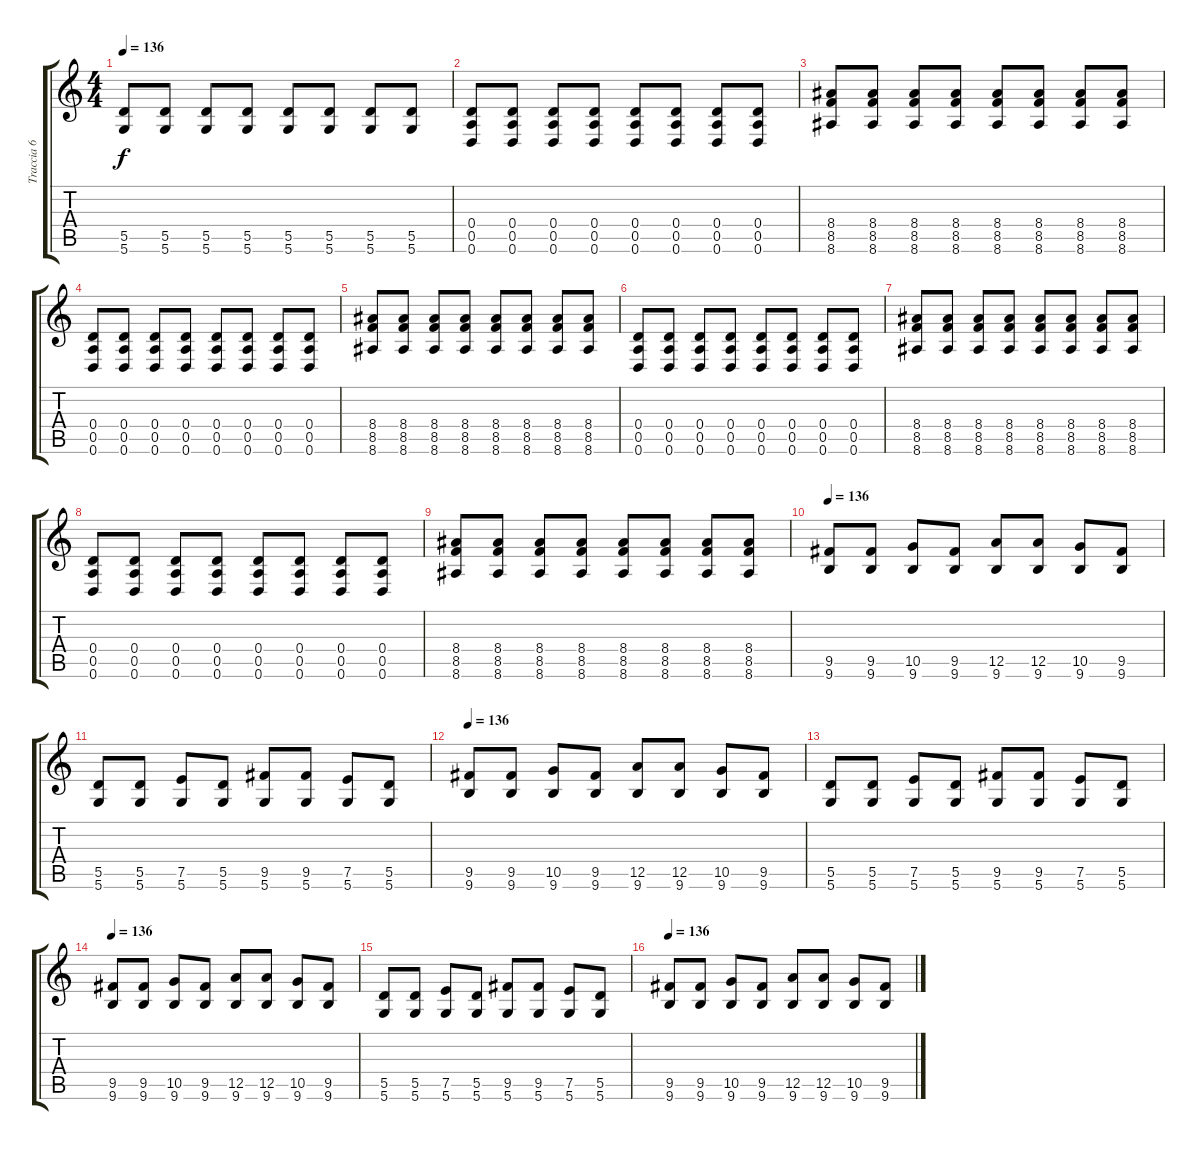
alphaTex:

\track ("Traccia 6" "Traccia 6") {instrument overdrivenguitar}
\staff {score tabs}
\tuning (E4 B3 G3 D3 A2 D2) {hide}
\ts (4 4)
\tempo 136
\clef g2
\ks c
(5.5 5.6).8{dy f} (5.5 5.6).8 (5.5 5.6).8 (5.5 5.6).8 (5.5 5.6).8 (5.5 5.6).8 (5.5 5.6).8 (5.5 5.6).8 |
(0.4 0.5 0.6).8 (0.4 0.5 0.6).8 (0.4 0.5 0.6).8 (0.4 0.5 0.6).8 (0.4 0.5 0.6).8 (0.4 0.5 0.6).8 (0.4 0.5 0.6).8 (0.4 0.5 0.6).8 |
(8.4 8.5 8.6).8 (8.4 8.5 8.6).8 (8.4 8.5 8.6).8 (8.4 8.5 8.6).8 (8.4 8.5 8.6).8 (8.4 8.5 8.6).8 (8.4 8.5 8.6).8 (8.4 8.5 8.6).8 |
(0.4 0.5 0.6).8 (0.4 0.5 0.6).8 (0.4 0.5 0.6).8 (0.4 0.5 0.6).8 (0.4 0.5 0.6).8 (0.4 0.5 0.6).8 (0.4 0.5 0.6).8 (0.4 0.5 0.6).8 |
(8.4 8.5 8.6).8 (8.4 8.5 8.6).8 (8.4 8.5 8.6).8 (8.4 8.5 8.6).8 (8.4 8.5 8.6).8 (8.4 8.5 8.6).8 (8.4 8.5 8.6).8 (8.4 8.5 8.6).8 |
(0.4 0.5 0.6).8 (0.4 0.5 0.6).8 (0.4 0.5 0.6).8 (0.4 0.5 0.6).8 (0.4 0.5 0.6).8 (0.4 0.5 0.6).8 (0.4 0.5 0.6).8 (0.4 0.5 0.6).8 |
(8.4 8.5 8.6).8 (8.4 8.5 8.6).8 (8.4 8.5 8.6).8 (8.4 8.5 8.6).8 (8.4 8.5 8.6).8 (8.4 8.5 8.6).8 (8.4 8.5 8.6).8 (8.4 8.5 8.6).8 |
(0.4 0.5 0.6).8 (0.4 0.5 0.6).8 (0.4 0.5 0.6).8 (0.4 0.5 0.6).8 (0.4 0.5 0.6).8 (0.4 0.5 0.6).8 (0.4 0.5 0.6).8 (0.4 0.5 0.6).8 |
(8.4 8.5 8.6).8 (8.4 8.5 8.6).8 (8.4 8.5 8.6).8 (8.4 8.5 8.6).8 (8.4 8.5 8.6).8 (8.4 8.5 8.6).8 (8.4 8.5 8.6).8 (8.4 8.5 8.6).8 |
\tempo 136
(9.5 9.6).8 (9.5 9.6).8 (10.5 9.6).8 (9.5 9.6).8 (12.5 9.6).8 (12.5 9.6).8 (10.5 9.6).8 (9.5 9.6).8 |
(5.5 5.6).8 (5.5 5.6).8 (7.5 5.6).8 (5.5 5.6).8 (9.5 5.6).8 (9.5 5.6).8 (7.5 5.6).8 (5.5 5.6).8 |
\tempo 136
(9.5 9.6).8 (9.5 9.6).8 (10.5 9.6).8 (9.5 9.6).8 (12.5 9.6).8 (12.5 9.6).8 (10.5 9.6).8 (9.5 9.6).8 |
(5.5 5.6).8 (5.5 5.6).8 (7.5 5.6).8 (5.5 5.6).8 (9.5 5.6).8 (9.5 5.6).8 (7.5 5.6).8 (5.5 5.6).8 |
\tempo 136
(9.5 9.6).8 (9.5 9.6).8 (10.5 9.6).8 (9.5 9.6).8 (12.5 9.6).8 (12.5 9.6).8 (10.5 9.6).8 (9.5 9.6).8 |
(5.5 5.6).8 (5.5 5.6).8 (7.5 5.6).8 (5.5 5.6).8 (9.5 5.6).8 (9.5 5.6).8 (7.5 5.6).8 (5.5 5.6).8 |
\tempo 136
(9.5 9.6).8 (9.5 9.6).8 (10.5 9.6).8 (9.5 9.6).8 (12.5 9.6).8 (12.5 9.6).8 (10.5 9.6).8 (9.5 9.6).8
